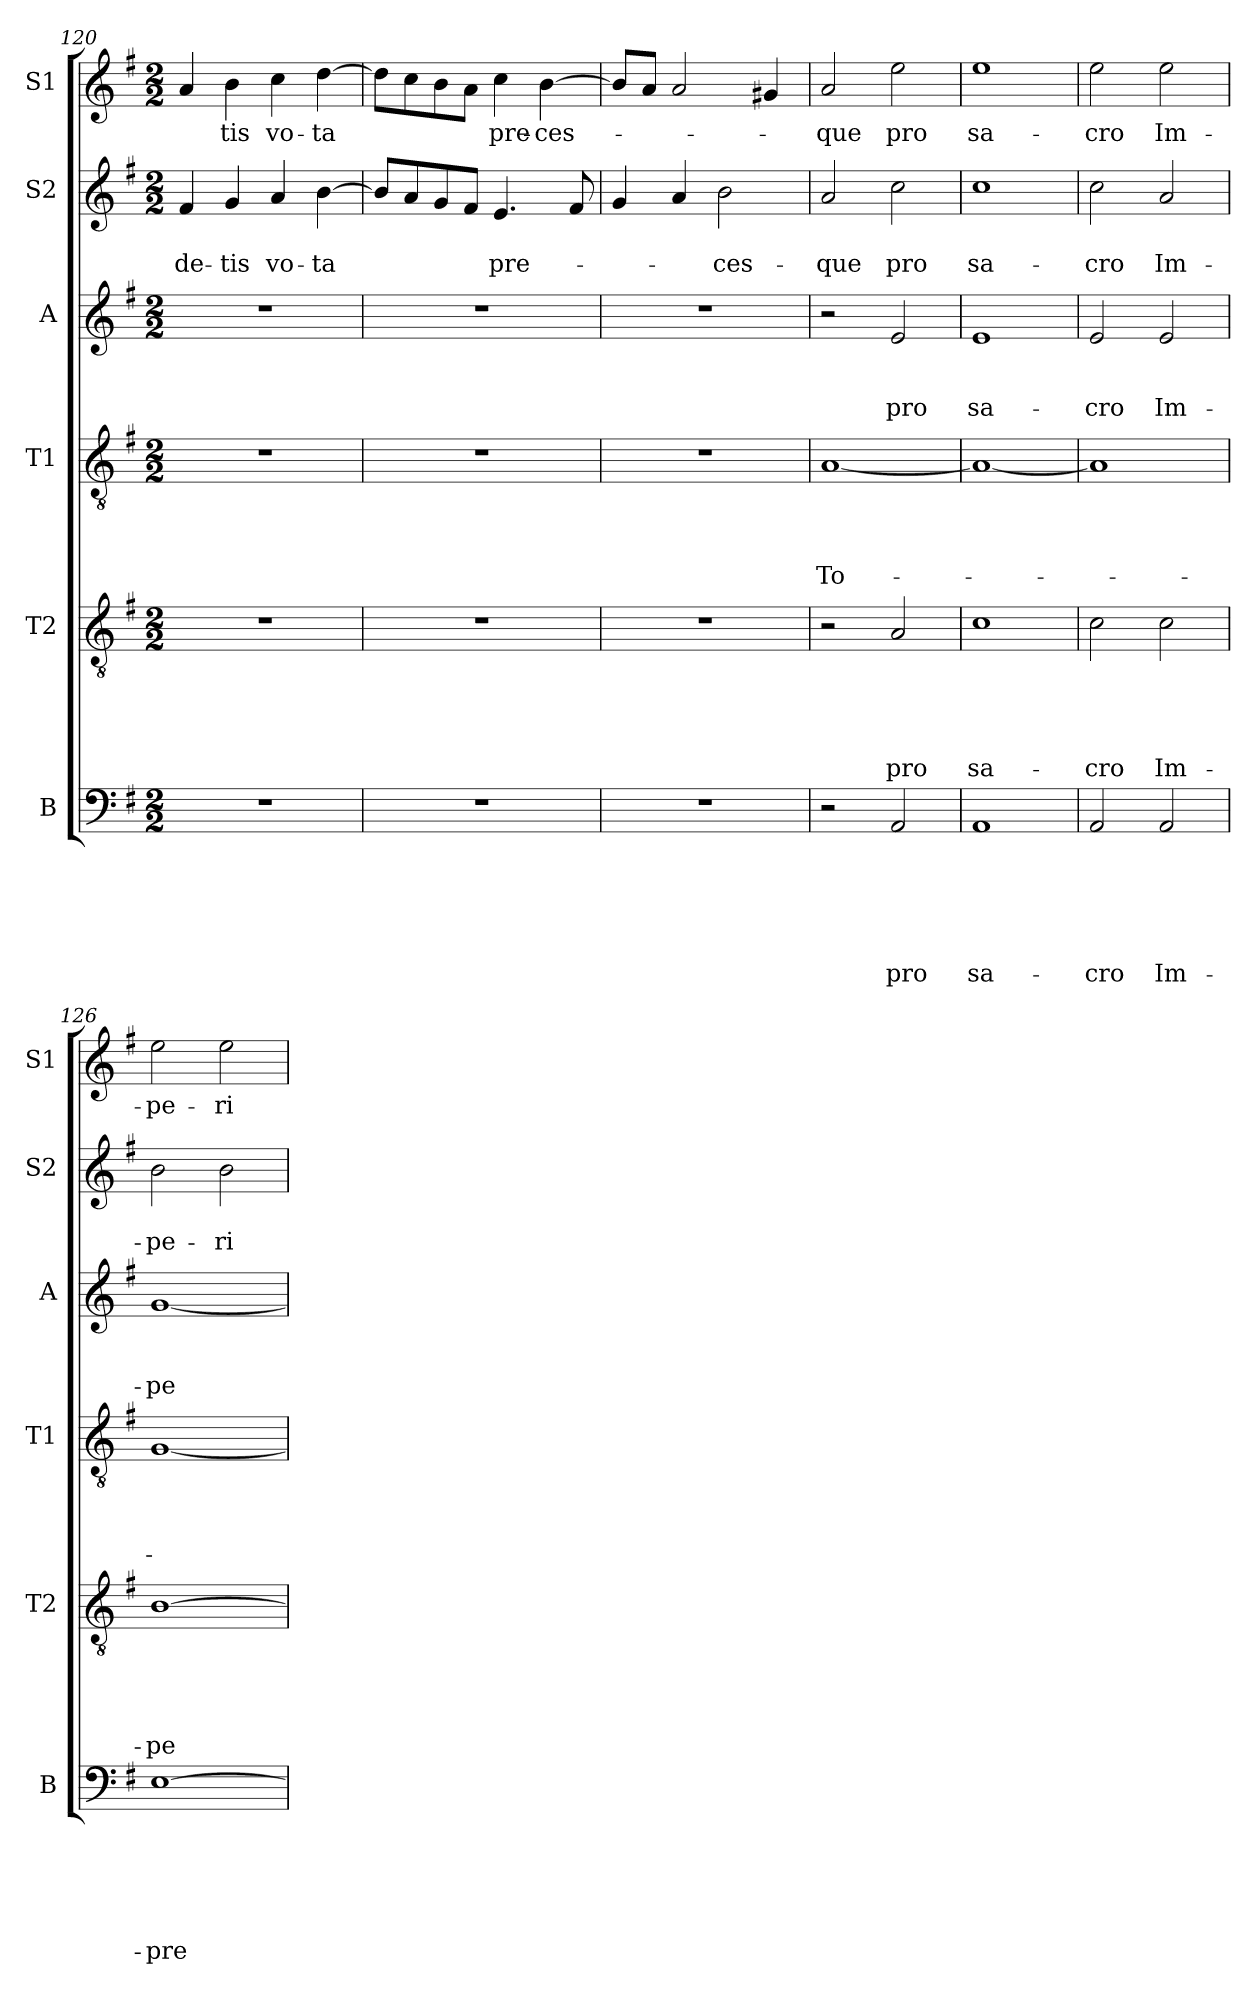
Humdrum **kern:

**kern	**text	**text	**text	**text	**text	**text	**kern	**text	**text	**text	**text	**text	**kern	**text	**text	**text	**text	**kern	**text	**text	**text	**kern	**text	**text	**kern	**text
*part6	*part6	*part6	*part6	*part6	*part6	*part6	*part5	*part5	*part5	*part5	*part5	*part5	*part4	*part4	*part4	*part4	*part4	*part3	*part3	*part3	*part3	*part2	*part2	*part2	*part1	*part1
*staff6	*staff6	*staff6	*staff6	*staff6	*staff6	*staff6	*staff5	*staff5	*staff5	*staff5	*staff5	*staff5	*staff4	*staff4	*staff4	*staff4	*staff4	*staff3	*staff3	*staff3	*staff3	*staff2	*staff2	*staff2	*staff1	*staff1
*I"B	*	*	*	*	*	*	*I"T2	*	*	*	*	*	*I"T1	*	*	*	*	*I"A	*	*	*	*I"S2	*	*	*I"S1	*
*I'B	*	*	*	*	*	*	*I'T2	*	*	*	*	*	*I'T1	*	*	*	*	*I'A	*	*	*	*I'S2	*	*	*I'S1	*
!!LO:LB:g=z
*clefF4	*	*	*	*	*	*	*clefGv2	*	*	*	*	*	*clefGv2	*	*	*	*	*clefG2	*	*	*	*clefG2	*	*	*clefG2	*
*k[f#]	*	*	*	*	*	*	*k[f#]	*	*	*	*	*	*k[f#]	*	*	*	*	*k[f#]	*	*	*	*k[f#]	*	*	*k[f#]	*
*G:	*	*	*	*	*	*	*G:	*	*	*	*	*	*G:	*	*	*	*	*G:	*	*	*	*G:	*	*	*G:	*
*M2/2	*	*	*	*	*	*	*M2/2	*	*	*	*	*	*M2/2	*	*	*	*	*M2/2	*	*	*	*M2/2	*	*	*M2/2	*
=120	=120	=120	=120	=120	=120	=120	=120	=120	=120	=120	=120	=120	=120	=120	=120	=120	=120	=120	=120	=120	=120	=120	=120	=120	=120	=120
!	!	!	!	!	!	!	!	!	!	!	!	!	!	!	!	!	!	!	!	!	!	!	!	!LO:LY:b	!	!
1r	.	.	.	.	.	.	1r	.	.	.	.	.	1r	.	.	.	.	1r	.	.	.	4f#/	.	-de-	4a/	.
!	!	!	!	!	!	!	!	!	!	!	!	!	!	!	!	!	!	!	!	!	!	!	!	!LO:LY:b:rj	!	!LO:LY:b
.	.	.	.	.	.	.	.	.	.	.	.	.	.	.	.	.	.	.	.	.	.	4g/	.	-tis	4b\	-tis
!	!	!	!	!	!	!	!	!	!	!	!	!	!	!	!	!	!	!	!	!	!	!	!	!LO:LY:b	!	!LO:LY:b
.	.	.	.	.	.	.	.	.	.	.	.	.	.	.	.	.	.	.	.	.	.	4a/	.	vo-	4cc\	vo-
!	!	!	!	!	!	!	!	!	!	!	!	!	!	!	!	!	!	!	!	!	!	!	!	!LO:LY:b	!	!LO:LY:b
.	.	.	.	.	.	.	.	.	.	.	.	.	.	.	.	.	.	.	.	.	.	[>4b\	.	-ta	[>4dd\	-ta
=121	=121	=121	=121	=121	=121	=121	=121	=121	=121	=121	=121	=121	=121	=121	=121	=121	=121	=121	=121	=121	=121	=121	=121	=121	=121	=121
1r	.	.	.	.	.	.	1r	.	.	.	.	.	1r	.	.	.	.	1r	.	.	.	8b/L]	.	.	8dd\L]	.
.	.	.	.	.	.	.	.	.	.	.	.	.	.	.	.	.	.	.	.	.	.	8a/	.	.	8cc\	.
.	.	.	.	.	.	.	.	.	.	.	.	.	.	.	.	.	.	.	.	.	.	8g/	.	.	8b\	.
.	.	.	.	.	.	.	.	.	.	.	.	.	.	.	.	.	.	.	.	.	.	8f#/J	.	.	8a\J	.
!	!	!	!	!	!	!	!	!	!	!	!	!	!	!	!	!	!	!	!	!	!	!	!	!LO:LY:b	!	!LO:LY:b
.	.	.	.	.	.	.	.	.	.	.	.	.	.	.	.	.	.	.	.	.	.	4.e/	.	pre-	4cc\	pre-
!	!	!	!	!	!	!	!	!	!	!	!	!	!	!	!	!	!	!	!	!	!	!	!	!	!	!LO:LY:b
.	.	.	.	.	.	.	.	.	.	.	.	.	.	.	.	.	.	.	.	.	.	.	.	.	[>4b\	-ces-
.	.	.	.	.	.	.	.	.	.	.	.	.	.	.	.	.	.	.	.	.	.	8f#/	.	.	.	.
=122	=122	=122	=122	=122	=122	=122	=122	=122	=122	=122	=122	=122	=122	=122	=122	=122	=122	=122	=122	=122	=122	=122	=122	=122	=122	=122
1r	.	.	.	.	.	.	1r	.	.	.	.	.	1r	.	.	.	.	1r	.	.	.	4g/	.	.	8b/L]	.
.	.	.	.	.	.	.	.	.	.	.	.	.	.	.	.	.	.	.	.	.	.	.	.	.	8a/J	.
.	.	.	.	.	.	.	.	.	.	.	.	.	.	.	.	.	.	.	.	.	.	4a/	.	.	2a/	.
!	!	!	!	!	!	!	!	!	!	!	!	!	!	!	!	!	!	!	!	!	!	!	!	!LO:LY:b	!	!
.	.	.	.	.	.	.	.	.	.	.	.	.	.	.	.	.	.	.	.	.	.	2b\	.	-ces-	.	.
.	.	.	.	.	.	.	.	.	.	.	.	.	.	.	.	.	.	.	.	.	.	.	.	.	4g#/	.
=123	=123	=123	=123	=123	=123	=123	=123	=123	=123	=123	=123	=123	=123	=123	=123	=123	=123	=123	=123	=123	=123	=123	=123	=123	=123	=123
!	!	!	!	!	!	!	!	!	!	!	!	!	!	!	!	!	!LO:LY:b	!	!	!	!	!	!	!LO:LY:b	!	!LO:LY:b
2r	.	.	.	.	.	.	2r	.	.	.	.	.	[<1A	.	.	.	To-	2r	.	.	.	2a/	.	-que	2a/	-que
!	!	!	!	!	!	!LO:LY:b	!	!	!	!	!	!LO:LY:b	!	!	!	!	!	!	!	!	!LO:LY:b	!	!	!LO:LY:b	!	!LO:LY:b
2AA/	.	.	.	.	.	pro	2A/	.	.	.	.	pro	.	.	.	.	.	2e/	.	.	pro	2cc\	.	pro	2ee\	pro
=124	=124	=124	=124	=124	=124	=124	=124	=124	=124	=124	=124	=124	=124	=124	=124	=124	=124	=124	=124	=124	=124	=124	=124	=124	=124	=124
!	!	!	!	!	!	!LO:LY:b	!	!	!	!	!	!LO:LY:b	!	!	!	!	!	!	!	!	!LO:LY:b	!	!	!LO:LY:b	!	!LO:LY:b
1AA	.	.	.	.	.	sa-	1c	.	.	.	.	sa-	1A_	.	.	.	.	1e	.	.	sa-	1cc	.	sa-	1ee	sa-
=125	=125	=125	=125	=125	=125	=125	=125	=125	=125	=125	=125	=125	=125	=125	=125	=125	=125	=125	=125	=125	=125	=125	=125	=125	=125	=125
!	!	!	!	!	!	!LO:LY:b	!	!	!	!	!	!LO:LY:b	!	!	!	!	!	!	!	!	!LO:LY:b	!	!	!LO:LY:b	!	!LO:LY:b
2AA/	.	.	.	.	.	-cro	2c\	.	.	.	.	-cro	1A]	.	.	.	.	2e/	.	.	-cro	2cc\	.	-cro	2ee\	-cro
!	!	!	!	!	!	!LO:LY:b	!	!	!	!	!	!LO:LY:b	!	!	!	!	!	!	!	!	!LO:LY:b	!	!	!LO:LY:b	!	!LO:LY:b
2AA/	.	.	.	.	.	Im-	2c\	.	.	.	.	Im-	.	.	.	.	.	2e/	.	.	Im-	2a/	.	Im-	2ee\	Im-
=126	=126	=126	=126	=126	=126	=126	=126	=126	=126	=126	=126	=126	=126	=126	=126	=126	=126	=126	=126	=126	=126	=126	=126	=126	=126	=126
!	!	!	!	!	!	!LO:LY:b	!	!	!	!	!	!LO:LY:b	!	!	!	!	!	!	!	!	!LO:LY:b	!	!	!LO:LY:b	!	!LO:LY:b
[>1E	.	.	.	.	.	-pre-	[>1B	.	.	.	.	-pe-	[<1G	.	.	.	.	[<1g	.	.	-pe-	2b\	.	-pe-	2ee\	-pe-
!	!	!	!	!	!	!	!	!	!	!	!	!	!	!	!	!	!	!	!	!	!	!	!	!LO:LY:b	!	!LO:LY:b
.	.	.	.	.	.	.	.	.	.	.	.	.	.	.	.	.	.	.	.	.	.	2b\	.	-ri-	2ee\	-ri-
=	=	=	=	=	=	=	=	=	=	=	=	=	=	=	=	=	=	=	=	=	=	=	=	=	=	=
*-	*-	*-	*-	*-	*-	*-	*-	*-	*-	*-	*-	*-	*-	*-	*-	*-	*-	*-	*-	*-	*-	*-	*-	*-	*-	*-
